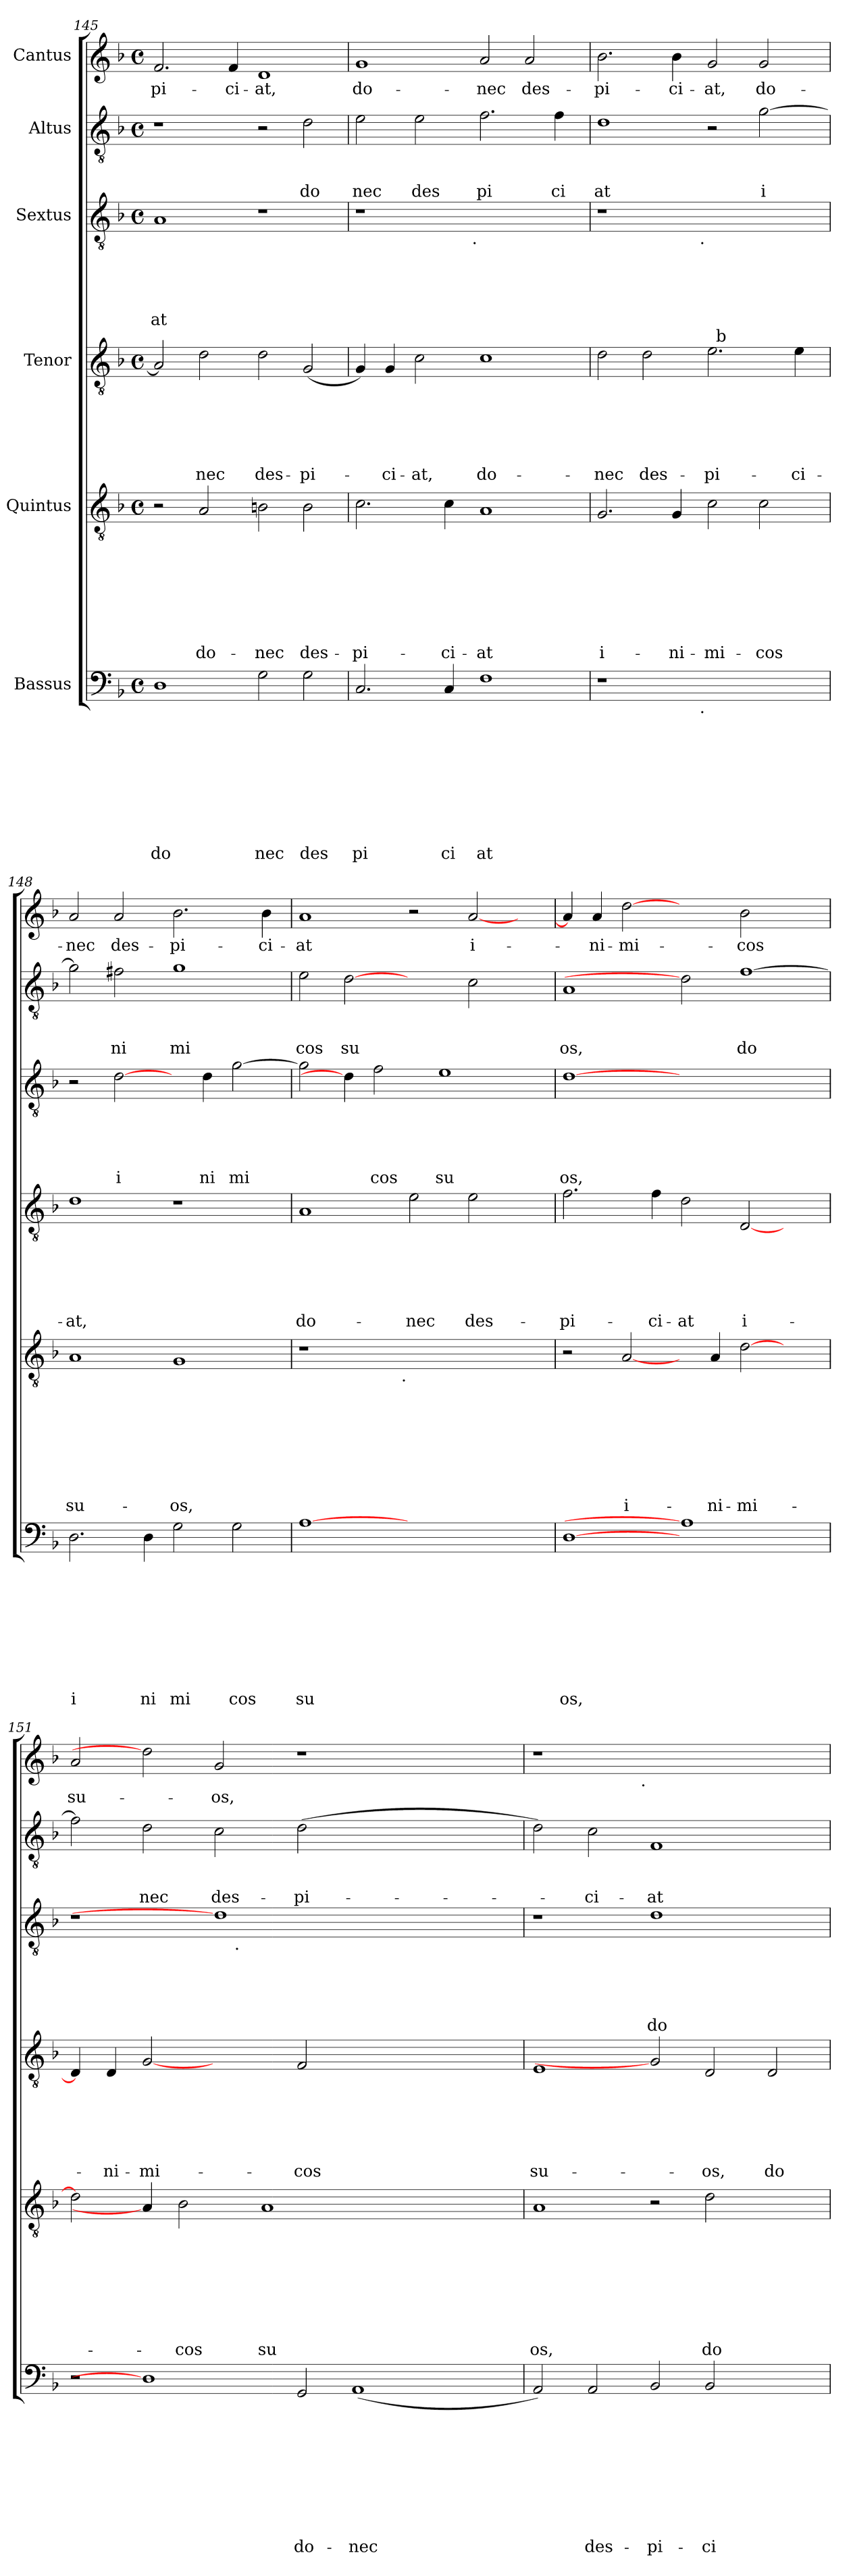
**kern	**text	**text	**text	**text	**text	**text	**text	**text	**text	**kern	**text	**text	**text	**text	**text	**text	**text	**text	**kern	**text	**text	**text	**text	**text	**text	**kern	**text	**text	**text	**text	**text	**kern	**text	**text	**text	**kern	**text
*part6	*part6	*part6	*part6	*part6	*part6	*part6	*part6	*part6	*part6	*part5	*part5	*part5	*part5	*part5	*part5	*part5	*part5	*part5	*part4	*part4	*part4	*part4	*part4	*part4	*part4	*part3	*part3	*part3	*part3	*part3	*part3	*part2	*part2	*part2	*part2	*part1	*part1
*staff6	*staff6	*staff6	*staff6	*staff6	*staff6	*staff6	*staff6	*staff6	*staff6	*staff5	*staff5	*staff5	*staff5	*staff5	*staff5	*staff5	*staff5	*staff5	*staff4	*staff4	*staff4	*staff4	*staff4	*staff4	*staff4	*staff3	*staff3	*staff3	*staff3	*staff3	*staff3	*staff2	*staff2	*staff2	*staff2	*staff1	*staff1
*I"Bassus	*	*	*	*	*	*	*	*	*	*I"Quintus	*	*	*	*	*	*	*	*	*I"Tenor	*	*	*	*	*	*	*I"Sextus	*	*	*	*	*	*I"Altus	*	*	*	*I"Cantus	*
!!LO:LB:g=z
*clefF4	*	*	*	*	*	*	*	*	*	*clefGv2	*	*	*	*	*	*	*	*	*clefGv2	*	*	*	*	*	*	*clefGv2	*	*	*	*	*	*clefGv2	*	*	*	*clefG2	*
*k[b-]	*	*	*	*	*	*	*	*	*	*k[b-]	*	*	*	*	*	*	*	*	*k[b-]	*	*	*	*	*	*	*k[b-]	*	*	*	*	*	*k[b-]	*	*	*	*k[b-]	*
*F:	*	*	*	*	*	*	*	*	*	*F:	*	*	*	*	*	*	*	*	*F:	*	*	*	*	*	*	*F:	*	*	*	*	*	*F:	*	*	*	*F:	*
*M4/4	*	*	*	*	*	*	*	*	*	*M4/4	*	*	*	*	*	*	*	*	*M4/4	*	*	*	*	*	*	*M4/4	*	*	*	*	*	*M4/4	*	*	*	*M4/4	*
*met(c)	*	*	*	*	*	*	*	*	*	*met(c)	*	*	*	*	*	*	*	*	*met(c)	*	*	*	*	*	*	*met(c)	*	*	*	*	*	*met(c)	*	*	*	*met(c)	*
=145	=145	=145	=145	=145	=145	=145	=145	=145	=145	=145	=145	=145	=145	=145	=145	=145	=145	=145	=145	=145	=145	=145	=145	=145	=145	=145	=145	=145	=145	=145	=145	=145	=145	=145	=145	=145	=145
!	!	!	!	!	!	!	!	!	!LO:LY:b	!	!	!	!	!	!	!	!	!	!	!	!	!	!	!	!	!	!	!	!	!	!LO:LY:b	!	!	!	!	!	!LO:LY:b
1D	.	.	.	.	.	.	.	.	do	2r	.	.	.	.	.	.	.	.	2A/]	.	.	.	.	.	.	1A	.	.	.	.	at	1r	.	.	.	2.f/	pi-
!	!	!	!	!	!	!	!	!	!	!	!	!	!	!	!	!	!	!LO:LY:b	!	!	!	!	!	!	!LO:LY:b	!	!	!	!	!	!	!	!	!	!	!	!
.	.	.	.	.	.	.	.	.	.	2A/	.	.	.	.	.	.	.	do-	2d\	.	.	.	.	.	nec	.	.	.	.	.	.	.	.	.	.	.	.
!	!	!	!	!	!	!	!	!	!	!	!	!	!	!	!	!	!	!	!	!	!	!	!	!	!	!	!	!	!	!	!	!	!	!	!	!	!LO:LY:b
.	.	.	.	.	.	.	.	.	.	.	.	.	.	.	.	.	.	.	.	.	.	.	.	.	.	.	.	.	.	.	.	.	.	.	.	4f/	-ci-
!	!	!	!	!	!	!	!	!	!LO:LY:b	!	!	!	!	!	!	!	!	!LO:LY:b	!	!	!	!	!	!	!LO:LY:b	!	!	!	!	!	!	!	!	!	!	!	!LO:LY:b
2G\	.	.	.	.	.	.	.	.	nec	2Bn\	.	.	.	.	.	.	.	-nec	2d\	.	.	.	.	.	des-	1r	.	.	.	.	.	2r	.	.	.	1d	-at,
!	!	!	!	!	!	!	!	!	!LO:LY:b	!	!	!	!	!	!	!	!	!LO:LY:b	!	!	!	!	!	!	!LO:LY:b	!	!	!	!	!	!	!	!	!	!LO:LY:b	!	!
2G\	.	.	.	.	.	.	.	.	des	2B\	.	.	.	.	.	.	.	des-	(<2G/	.	.	.	.	.	-pi-	.	.	.	.	.	.	2d\	.	.	do	.	.
=146	=146	=146	=146	=146	=146	=146	=146	=146	=146	=146	=146	=146	=146	=146	=146	=146	=146	=146	=146	=146	=146	=146	=146	=146	=146	=146	=146	=146	=146	=146	=146	=146	=146	=146	=146	=146	=146
!	!	!	!	!	!	!	!	!	!LO:LY:b	!	!	!	!	!	!	!	!	!LO:LY:b	!	!	!	!	!	!	!	!	!	!	!	!	!	!	!	!	!LO:LY:b	!	!LO:LY:b
*	*	*	*	*	*	*	*	*	*	*	*	*	*	*	*	*	*	*	*	*	*	*	*	*	*	*^	*	*	*	*	*	*	*	*	*	*	*
2.C/	.	.	.	.	.	.	.	.	pi	2.c\	.	.	.	.	.	.	.	-pi-	4G/)	.	.	.	.	.	.	1r	2ryy	.	.	.	.	.	2e\	.	.	nec	1g	do-
!	!	!	!	!	!	!	!	!	!	!	!	!	!	!	!	!	!	!	!	!	!	!	!	!	!LO:LY:b	!	!	!	!	!	!	!	!	!	!	!	!	!
.	.	.	.	.	.	.	.	.	.	.	.	.	.	.	.	.	.	.	4G/	.	.	.	.	.	-ci-	.	.	.	.	.	.	.	.	.	.	.	.	.
!	!	!	!	!	!	!	!	!	!	!	!	!	!	!	!	!	!	!	!	!	!	!	!	!	!LO:LY:b	!	!	!	!	!	!	!	!	!	!	!LO:LY:b	!	!
.	.	.	.	.	.	.	.	.	.	.	.	.	.	.	.	.	.	.	2c\	.	.	.	.	.	-at,	.	4...ryy	.	.	.	.	.	2e\	.	.	des	.	.
!	!	!	!	!	!	!	!	!	!LO:LY:b	!	!	!	!	!	!	!	!	!LO:LY:b	!	!	!	!	!	!	!	!	!	!	!	!	!	!	!	!	!	!	!	!
4C/	.	.	.	.	.	.	.	.	ci	4c\	.	.	.	.	.	.	.	-ci-	.	.	.	.	.	.	.	.	.	.	.	.	.	.	.	.	.	.	.	.
!	!	!	!	!	!	!	!	!	!	!	!	!	!	!	!	!	!	!	!	!	!	!	!	!	!	!	!LO:TX:b:t=.	!	!	!	!	!	!	!	!	!	!	!
.	.	.	.	.	.	.	.	.	.	.	.	.	.	.	.	.	.	.	.	.	.	.	.	.	.	.	1ryy	.	.	.	.	.	.	.	.	.	.	.
!	!	!	!	!	!	!	!	!	!LO:LY:b	!	!	!	!	!	!	!	!	!LO:LY:b	!	!	!	!	!	!	!LO:LY:b	!	!	!	!	!	!	!	!	!	!	!LO:LY:b	!	!LO:LY:b
1F	.	.	.	.	.	.	.	.	at	1A	.	.	.	.	.	.	.	-at	1c	.	.	.	.	.	do-	1ryy	.	.	.	.	.	.	2.f\	.	.	pi	2a/	-nec
!	!	!	!	!	!	!	!	!	!	!	!	!	!	!	!	!	!	!	!	!	!	!	!	!	!	!	!	!	!	!	!	!	!	!	!	!	!	!LO:LY:b
.	.	.	.	.	.	.	.	.	.	.	.	.	.	.	.	.	.	.	.	.	.	.	.	.	.	.	.	.	.	.	.	.	.	.	.	.	2a/	des-
!	!	!	!	!	!	!	!	!	!	!	!	!	!	!	!	!	!	!	!	!	!	!	!	!	!	!	!	!	!	!	!	!	!	!	!	!LO:LY:b	!	!
.	.	.	.	.	.	.	.	.	.	.	.	.	.	.	.	.	.	.	.	.	.	.	.	.	.	.	.	.	.	.	.	.	4f\	.	.	ci	.	.
.	.	.	.	.	.	.	.	.	.	.	.	.	.	.	.	.	.	.	.	.	.	.	.	.	.	.	32ryy	.	.	.	.	.	.	.	.	.	.	.
=147	=147	=147	=147	=147	=147	=147	=147	=147	=147	=147	=147	=147	=147	=147	=147	=147	=147	=147	=147	=147	=147	=147	=147	=147	=147	=147	=147	=147	=147	=147	=147	=147	=147	=147	=147	=147	=147	=147
!	!	!	!	!	!	!	!	!	!	!	!	!	!	!	!	!	!	!LO:LY:b	!	!	!	!	!	!	!LO:LY:b	!	!	!	!	!	!	!	!	!	!	!LO:LY:b	!	!LO:LY:b
*^	*	*	*	*	*	*	*	*	*	*	*	*	*	*	*	*	*	*	*^	*	*	*	*	*	*	*	*	*	*	*	*	*	*	*	*	*	*	*
1r	2ryy	.	.	.	.	.	.	.	.	.	2.G/	.	.	.	.	.	.	.	i-	2d\	1ryy	.	.	.	.	.	-nec	1r	2ryy	.	.	.	.	.	1d	.	.	at	2.b-\	-pi-
!	!	!	!	!	!	!	!	!	!	!	!	!	!	!	!	!	!	!	!	!	!	!	!	!	!	!	!LO:LY:b	!	!	!	!	!	!	!	!	!	!	!	!	!
.	4...ryy	.	.	.	.	.	.	.	.	.	.	.	.	.	.	.	.	.	.	2d\	.	.	.	.	.	.	des-	.	4...ryy	.	.	.	.	.	.	.	.	.	.	.
!	!	!	!	!	!	!	!	!	!	!	!	!	!	!	!	!	!	!	!LO:LY:b	!	!	!	!	!	!	!	!	!	!	!	!	!	!	!	!	!	!	!	!	!LO:LY:b
.	.	.	.	.	.	.	.	.	.	.	4G/	.	.	.	.	.	.	.	-ni-	.	.	.	.	.	.	.	.	.	.	.	.	.	.	.	.	.	.	.	4b-\	-ci-
!	!	!	!	!	!	!	!	!	!	!	!	!	!	!	!	!	!	!	!	!	!	!	!	!	!	!	!	!	!LO:TX:b:t=.	!	!	!	!	!	!	!	!	!	!	!
!	!LO:TX:b:t=.	!	!	!	!	!	!	!	!	!	!	!	!	!	!	!	!	!	!	!	!	!	!	!	!	!	!	!	!	!	!	!	!	!	!	!	!	!	!	!
.	1ryy	.	.	.	.	.	.	.	.	.	.	.	.	.	.	.	.	.	.	.	.	.	.	.	.	.	.	.	1ryy	.	.	.	.	.	.	.	.	.	.	.
!	!	!	!	!	!	!	!	!	!	!	!	!	!	!	!	!	!	!	!LO:LY:b	!	!	!	!	!	!	!	!LO:LY:b	!	!	!	!	!	!	!	!	!	!	!	!	!LO:LY:b
1ryy	.	.	.	.	.	.	.	.	.	.	2c\	.	.	.	.	.	.	.	-mi-	2.e\	32ryy	.	.	.	.	.	-pi-	1ryy	.	.	.	.	.	.	2r	.	.	.	2g/	-at,
!	!	!	!	!	!	!	!	!	!	!	!	!	!	!	!	!	!	!	!	!	!LO:TX:a:t=b	!	!	!	!	!	!	!	!	!	!	!	!	!	!	!	!	!	!	!
.	.	.	.	.	.	.	.	.	.	.	.	.	.	.	.	.	.	.	.	.	2ryy	.	.	.	.	.	.	.	.	.	.	.	.	.	.	.	.	.	.	.
!	!	!	!	!	!	!	!	!	!	!	!	!	!	!	!	!	!	!	!LO:LY:b	!	!	!	!	!	!	!	!	!	!	!	!	!	!	!	!	!	!	!LO:LY:b:rj	!	!LO:LY:b
.	.	.	.	.	.	.	.	.	.	.	2c\	.	.	.	.	.	.	.	-cos	.	.	.	.	.	.	.	.	.	.	.	.	.	.	.	[>2g\	.	.	i	2g/	do-
.	.	.	.	.	.	.	.	.	.	.	.	.	.	.	.	.	.	.	.	.	4...ryy	.	.	.	.	.	.	.	.	.	.	.	.	.	.	.	.	.	.	.
!	!	!	!	!	!	!	!	!	!	!	!	!	!	!	!	!	!	!	!	!	!	!	!	!	!	!	!LO:LY:b	!	!	!	!	!	!	!	!	!	!	!	!	!
.	.	.	.	.	.	.	.	.	.	.	.	.	.	.	.	.	.	.	.	4e\	.	.	.	.	.	.	-ci-	.	.	.	.	.	.	.	.	.	.	.	.	.
.	32ryy	.	.	.	.	.	.	.	.	.	.	.	.	.	.	.	.	.	.	.	.	.	.	.	.	.	.	.	32ryy	.	.	.	.	.	.	.	.	.	.	.
=148	=148	=148	=148	=148	=148	=148	=148	=148	=148	=148	=148	=148	=148	=148	=148	=148	=148	=148	=148	=148	=148	=148	=148	=148	=148	=148	=148	=148	=148	=148	=148	=148	=148	=148	=148	=148	=148	=148	=148	=148
!	!	!	!	!	!	!	!	!	!	!LO:LY:b	!	!	!	!	!	!	!	!	!LO:LY:b	!	!	!	!	!	!	!	!LO:LY:b	!	!	!	!	!	!	!	!	!	!	!	!	!LO:LY:b
*	*	*	*	*	*	*	*	*	*	*	*	*	*	*	*	*	*	*	*	*v	*v	*	*	*	*	*	*	*	*	*	*	*	*	*	*	*	*	*	*	*
*v	*v	*	*	*	*	*	*	*	*	*	*	*	*	*	*	*	*	*	*	*	*	*	*	*	*	*	*v	*v	*	*	*	*	*	*	*	*	*	*	*
2.D\	.	.	.	.	.	.	.	.	i	1A	.	.	.	.	.	.	.	su-	1d	.	.	.	.	.	-at,	2r	.	.	.	.	.	2g\]	.	.	.	2a/	-nec
!	!	!	!	!	!	!	!	!	!	!	!	!	!	!	!	!	!	!	!	!	!	!	!	!	!	!	!	!	!	!	!LO:LY:b	!	!	!	!LO:LY:b	!	!LO:LY:b
.	.	.	.	.	.	.	.	.	.	.	.	.	.	.	.	.	.	.	.	.	.	.	.	.	.	[2d\	.	.	.	.	i	2f#X\	.	.	ni	2a/	des-
!	!	!	!	!	!	!	!	!	!LO:LY:b	!	!	!	!	!	!	!	!	!	!	!	!	!	!	!	!	!	!	!	!	!	!	!	!	!	!	!	!
4D\	.	.	.	.	.	.	.	.	ni	.	.	.	.	.	.	.	.	.	.	.	.	.	.	.	.	.	.	.	.	.	.	.	.	.	.	.	.
!	!	!	!	!	!	!	!	!	!LO:LY:b	!	!	!	!	!	!	!	!	!LO:LY:b	!	!	!	!	!	!	!	!	!	!	!	!	!	!	!	!	!LO:LY:b	!	!LO:LY:b
2G\	.	.	.	.	.	.	.	.	mi	1G	.	.	.	.	.	.	.	-os,	1r	.	.	.	.	.	.	4ryy	.	.	.	.	.	1g	.	.	mi	2.b-\	-pi-
!	!	!	!	!	!	!	!	!	!	!	!	!	!	!	!	!	!	!	!	!	!	!	!	!	!	!	!	!	!	!	!LO:LY:b	!	!	!	!	!	!
.	.	.	.	.	.	.	.	.	.	.	.	.	.	.	.	.	.	.	.	.	.	.	.	.	.	4d\	.	.	.	.	ni	.	.	.	.	.	.
!	!	!	!	!	!	!	!	!	!LO:LY:b	!	!	!	!	!	!	!	!	!	!	!	!	!	!	!	!	!	!	!	!	!	!LO:LY:b	!	!	!	!	!	!
2G\	.	.	.	.	.	.	.	.	cos	.	.	.	.	.	.	.	.	.	.	.	.	.	.	.	.	[>2g\	.	.	.	.	mi	.	.	.	.	.	.
!	!	!	!	!	!	!	!	!	!	!	!	!	!	!	!	!	!	!	!	!	!	!	!	!	!	!	!	!	!	!	!	!	!	!	!	!	!LO:LY:b
.	.	.	.	.	.	.	.	.	.	.	.	.	.	.	.	.	.	.	.	.	.	.	.	.	.	.	.	.	.	.	.	.	.	.	.	4b-\	-ci-
=149	=149	=149	=149	=149	=149	=149	=149	=149	=149	=149	=149	=149	=149	=149	=149	=149	=149	=149	=149	=149	=149	=149	=149	=149	=149	=149	=149	=149	=149	=149	=149	=149	=149	=149	=149	=149	=149
!	!	!	!	!	!	!	!	!	!LO:LY:b	!	!	!	!	!	!	!	!	!	!	!	!	!	!	!	!LO:LY:b	!	!	!	!	!	!	!	!	!	!LO:LY:b	!	!LO:LY:b
*	*	*	*	*	*	*	*	*	*	*^	*	*	*	*	*	*	*	*	*	*	*	*	*	*	*	*	*	*	*	*	*	*	*	*	*	*	*
[1A	.	.	.	.	.	.	.	.	su	1r	2ryy	.	.	.	.	.	.	.	.	1A	.	.	.	.	.	do-	2g\]	.	.	.	.	.	2e\	.	.	cos	1a	-at
!	!	!	!	!	!	!	!	!	!	!	!	!	!	!	!	!	!	!	!	!	!	!	!	!	!	!	!	!	!	!	!	!	!	!	!	!LO:LY:b	!	!
.	.	.	.	.	.	.	.	.	.	.	4...ryy	.	.	.	.	.	.	.	.	.	.	.	.	.	.	.	4d\]	.	.	.	.	.	[2d	.	.	su	.	.
!	!	!	!	!	!	!	!	!	!	!	!	!	!	!	!	!	!	!	!	!	!	!	!	!	!	!	!	!	!	!	!	!LO:LY:b	!	!	!	!	!	!
.	.	.	.	.	.	.	.	.	.	.	.	.	.	.	.	.	.	.	.	.	.	.	.	.	.	.	2f\	.	.	.	.	cos	.	.	.	.	.	.
!	!	!	!	!	!	!	!	!	!	!	!LO:TX:b:t=.	!	!	!	!	!	!	!	!	!	!	!	!	!	!	!	!	!	!	!	!	!	!	!	!	!	!	!
.	.	.	.	.	.	.	.	.	.	.	1ryy	.	.	.	.	.	.	.	.	.	.	.	.	.	.	.	.	.	.	.	.	.	.	.	.	.	.	.
!	!	!	!	!	!	!	!	!	!	!	!	!	!	!	!	!	!	!	!	!	!	!	!	!	!	!LO:LY:b	!	!	!	!	!	!	!	!	!	!	!	!
1ryy	.	.	.	.	.	.	.	.	.	1ryy	.	.	.	.	.	.	.	.	.	2e\	.	.	.	.	.	-nec	.	.	.	.	.	.	2ryy	.	.	.	2r	.
!	!	!	!	!	!	!	!	!	!	!	!	!	!	!	!	!	!	!	!	!	!	!	!	!	!	!	!	!	!	!	!	!LO:LY:b	!	!	!	!	!	!
.	.	.	.	.	.	.	.	.	.	.	.	.	.	.	.	.	.	.	.	.	.	.	.	.	.	.	1e	.	.	.	.	su	.	.	.	.	.	.
!	!	!	!	!	!	!	!	!	!	!	!	!	!	!	!	!	!	!	!	!	!	!	!	!	!	!LO:LY:b	!	!	!	!	!	!	!	!	!	!	!	!LO:LY:b:rj
.	.	.	.	.	.	.	.	.	.	.	.	.	.	.	.	.	.	.	.	2e\	.	.	.	.	.	des-	.	.	.	.	.	.	2c\	.	.	.	[<2a/	i-
.	.	.	.	.	.	.	.	.	.	.	4ryy	.	.	.	.	.	.	.	.	.	.	.	.	.	.	.	.	.	.	.	.	.	.	.	.	.	.	.
4ryy	.	.	.	.	.	.	.	.	.	4ryy	.	.	.	.	.	.	.	.	.	4ryy	.	.	.	.	.	.	.	.	.	.	.	.	4ryy	.	.	.	4ryy	.
.	.	.	.	.	.	.	.	.	.	.	32ryy	.	.	.	.	.	.	.	.	.	.	.	.	.	.	.	.	.	.	.	.	.	.	.	.	.	.	.
=150	=150	=150	=150	=150	=150	=150	=150	=150	=150	=150	=150	=150	=150	=150	=150	=150	=150	=150	=150	=150	=150	=150	=150	=150	=150	=150	=150	=150	=150	=150	=150	=150	=150	=150	=150	=150	=150	=150
!	!	!	!	!	!	!	!	!	!LO:LY:b	!	!	!	!	!	!	!	!	!	!	!	!	!	!	!	!	!LO:LY:b	!	!	!	!	!	!LO:LY:b	!	!	!	!LO:LY:b	!	!
*	*	*	*	*	*	*	*	*	*	*v	*v	*	*	*	*	*	*	*	*	*	*	*	*	*	*	*	*	*	*	*	*	*	*	*	*	*	*	*
[1D	.	.	.	.	.	.	.	.	os,	2r	.	.	.	.	.	.	.	.	2.f\	.	.	.	.	.	-pi-	[1d	.	.	.	.	os,	1A	.	.	os,	4a/]	.
!	!	!	!	!	!	!	!	!	!	!	!	!	!	!	!	!	!	!	!	!	!	!	!	!	!	!	!	!	!	!	!	!	!	!	!	!	!LO:LY:b
.	.	.	.	.	.	.	.	.	.	.	.	.	.	.	.	.	.	.	.	.	.	.	.	.	.	.	.	.	.	.	.	.	.	.	.	4a/	-ni-
!	!	!	!	!	!	!	!	!	!	!	!	!	!	!	!	!	!	!LO:LY:b	!	!	!	!	!	!	!	!	!	!	!	!	!	!	!	!	!	!	!LO:LY:b
.	.	.	.	.	.	.	.	.	.	[2A/	.	.	.	.	.	.	.	i-	.	.	.	.	.	.	.	.	.	.	.	.	.	.	.	.	.	[2dd	-mi-
!	!	!	!	!	!	!	!	!	!	!	!	!	!	!	!	!	!	!	!	!	!	!	!	!	!LO:LY:b	!	!	!	!	!	!	!	!	!	!	!	!
.	.	.	.	.	.	.	.	.	.	.	.	.	.	.	.	.	.	.	4f\	.	.	.	.	.	-ci-	.	.	.	.	.	.	.	.	.	.	.	.
!	!	!	!	!	!	!	!	!	!	!	!	!	!	!	!	!	!	!	!	!	!	!	!	!	!LO:LY:b	!	!	!	!	!	!	!	!	!	!	!	!
1A]	.	.	.	.	.	.	.	.	.	4ryy	.	.	.	.	.	.	.	.	2d\	.	.	.	.	.	-at	1.ryy	.	.	.	.	.	2d]	.	.	.	2ryy	.
!	!	!	!	!	!	!	!	!	!	!	!	!	!	!	!	!	!	!LO:LY:b	!	!	!	!	!	!	!	!	!	!	!	!	!	!	!	!	!	!	!
.	.	.	.	.	.	.	.	.	.	4A/	.	.	.	.	.	.	.	-ni-	.	.	.	.	.	.	.	.	.	.	.	.	.	.	.	.	.	.	.
!	!	!	!	!	!	!	!	!	!	!	!	!	!	!	!	!	!	!LO:LY:b	!	!	!	!	!	!	!LO:LY:b:rj	!	!	!	!	!	!	!	!	!	!LO:LY:b	!	!LO:LY:b
.	.	.	.	.	.	.	.	.	.	[<2d\	.	.	.	.	.	.	.	-mi-	[<2D/	.	.	.	.	.	i-	.	.	.	.	.	.	[<1f	.	.	do	2b-\	-cos
2ryy	.	.	.	.	.	.	.	.	.	2ryy	.	.	.	.	.	.	.	.	2ryy	.	.	.	.	.	.	.	.	.	.	.	.	.	.	.	.	2ryy	.
!!LO:LB:g=z
=151	=151	=151	=151	=151	=151	=151	=151	=151	=151	=151	=151	=151	=151	=151	=151	=151	=151	=151	=151	=151	=151	=151	=151	=151	=151	=151	=151	=151	=151	=151	=151	=151	=151	=151	=151	=151	=151
!	!	!	!	!	!	!	!	!	!	!	!	!	!	!	!	!	!	!	!	!	!	!	!	!	!	!	!	!	!	!	!	!	!	!	!	!	!LO:LY:b
*	*	*	*	*	*	*	*	*	*	*	*	*	*	*	*	*	*	*	*	*	*	*	*	*	*	*^	*	*	*	*	*	*	*	*	*	*	*
2r	.	.	.	.	.	.	.	.	.	2d\]	.	.	.	.	.	.	.	.	4D/]	.	.	.	.	.	.	1r	1ryy	.	.	.	.	.	2f\]	.	.	.	2a/	su-
!	!	!	!	!	!	!	!	!	!	!	!	!	!	!	!	!	!	!	!	!	!	!	!	!	!LO:LY:b	!	!	!	!	!	!	!	!	!	!	!	!	!
.	.	.	.	.	.	.	.	.	.	.	.	.	.	.	.	.	.	.	4D/	.	.	.	.	.	-ni-	.	.	.	.	.	.	.	.	.	.	.	.	.
!	!	!	!	!	!	!	!	!	!	!	!	!	!	!	!	!	!	!	!	!	!	!	!	!	!LO:LY:b	!	!	!	!	!	!	!	!	!	!	!LO:LY:b	!	!
1D]	.	.	.	.	.	.	.	.	.	4A/]	.	.	.	.	.	.	.	.	[2G	.	.	.	.	.	-mi-	.	.	.	.	.	.	.	2d\	.	.	nec	2dd]	.
!	!	!	!	!	!	!	!	!	!	!	!	!	!	!	!	!	!	!LO:LY:b	!	!	!	!	!	!	!	!	!	!	!	!	!	!	!	!	!	!	!	!
.	.	.	.	.	.	.	.	.	.	2B-\	.	.	.	.	.	.	.	-cos	.	.	.	.	.	.	.	.	.	.	.	.	.	.	.	.	.	.	.	.
!	!	!	!	!	!	!	!	!	!	!	!	!	!	!	!	!	!	!	!	!	!	!	!	!	!	!	!	!	!	!	!	!	!	!	!	!LO:LY:b	!	!LO:LY:b
.	.	.	.	.	.	.	.	.	.	.	.	.	.	.	.	.	.	.	2ryy	.	.	.	.	.	.	1d]	16.ryy	.	.	.	.	.	2c\	.	.	des-	2g/	-os,
!	!	!	!	!	!	!	!	!	!	!	!	!	!	!	!	!	!	!	!	!	!	!	!	!	!	!	!LO:TX:b:t=.	!	!	!	!	!	!	!	!	!	!	!
.	.	.	.	.	.	.	.	.	.	.	.	.	.	.	.	.	.	.	.	.	.	.	.	.	.	.	1ryy	.	.	.	.	.	.	.	.	.	.	.
!	!	!	!	!	!	!	!	!	!	!	!	!	!	!	!	!	!	!LO:LY:b	!	!	!	!	!	!	!	!	!	!	!	!	!	!	!	!	!	!	!	!
.	.	.	.	.	.	.	.	.	.	1A	.	.	.	.	.	.	.	su	.	.	.	.	.	.	.	.	.	.	.	.	.	.	.	.	.	.	.	.
!	!	!	!	!	!	!	!	!	!LO:LY:b	!	!	!	!	!	!	!	!	!	!	!	!	!	!	!	!LO:LY:b	!	!	!	!	!	!	!	!	!	!	!LO:LY:b	!	!
2GG/	.	.	.	.	.	.	.	.	do-	.	.	.	.	.	.	.	.	.	2F/	.	.	.	.	.	-cos	.	.	.	.	.	.	.	(>2d\	.	.	-pi-	1r	.
!	!	!	!	!	!	!	!	!	!LO:LY:b	!	!	!	!	!	!	!	!	!	!	!	!	!	!	!	!	!	!	!	!	!	!	!	!	!	!	!	!	!
(<1AA	.	.	.	.	.	.	.	.	-nec	.	.	.	.	.	.	.	.	.	1ryy	.	.	.	.	.	.	1ryy	.	.	.	.	.	.	1ryy	.	.	.	.	.
.	.	.	.	.	.	.	.	.	.	.	.	.	.	.	.	.	.	.	.	.	.	.	.	.	.	.	2ryy	.	.	.	.	.	.	.	.	.	.	.
.	.	.	.	.	.	.	.	.	.	2.ryy	.	.	.	.	.	.	.	.	.	.	.	.	.	.	.	.	.	.	.	.	.	.	.	.	.	.	.	.
.	.	.	.	.	.	.	.	.	.	.	.	.	.	.	.	.	.	.	.	.	.	.	.	.	.	.	.	.	.	.	.	.	.	.	.	.	2ryy	.
.	.	.	.	.	.	.	.	.	.	.	.	.	.	.	.	.	.	.	.	.	.	.	.	.	.	.	4ryy	.	.	.	.	.	.	.	.	.	.	.
.	.	.	.	.	.	.	.	.	.	.	.	.	.	.	.	.	.	.	.	.	.	.	.	.	.	.	8ryy	.	.	.	.	.	.	.	.	.	.	.
.	.	.	.	.	.	.	.	.	.	.	.	.	.	.	.	.	.	.	.	.	.	.	.	.	.	.	32ryy	.	.	.	.	.	.	.	.	.	.	.
=152	=152	=152	=152	=152	=152	=152	=152	=152	=152	=152	=152	=152	=152	=152	=152	=152	=152	=152	=152	=152	=152	=152	=152	=152	=152	=152	=152	=152	=152	=152	=152	=152	=152	=152	=152	=152	=152	=152
!	!	!	!	!	!	!	!	!	!	!	!	!	!	!	!	!	!	!LO:LY:b	!	!	!	!	!	!	!LO:LY:b	!	!	!	!	!	!	!	!	!	!	!	!	!
*	*	*	*	*	*	*	*	*	*	*	*	*	*	*	*	*	*	*	*	*	*	*	*	*	*	*v	*v	*	*	*	*	*	*	*	*	*	*^	*
2AA/)	.	.	.	.	.	.	.	.	.	1A	.	.	.	.	.	.	.	os,	1E	.	.	.	.	.	su-	1r	.	.	.	.	.	2d\)	.	.	.	1r	2ryy	.
!	!	!	!	!	!	!	!	!	!LO:LY:b	!	!	!	!	!	!	!	!	!	!	!	!	!	!	!	!	!	!	!	!	!	!	!	!	!	!LO:LY:b	!	!	!
2AA/	.	.	.	.	.	.	.	.	des-	.	.	.	.	.	.	.	.	.	.	.	.	.	.	.	.	.	.	.	.	.	.	2c\	.	.	-ci-	.	4...ryy	.
!	!	!	!	!	!	!	!	!	!	!	!	!	!	!	!	!	!	!	!	!	!	!	!	!	!	!	!	!	!	!	!	!	!	!	!	!	!LO:TX:b:t=.	!
.	.	.	.	.	.	.	.	.	.	.	.	.	.	.	.	.	.	.	.	.	.	.	.	.	.	.	.	.	.	.	.	.	.	.	.	.	1ryy	.
!	!	!	!	!	!	!	!	!	!LO:LY:b	!	!	!	!	!	!	!	!	!	!	!	!	!	!	!	!	!	!	!	!	!	!LO:LY:b	!	!	!	!LO:LY:b	!	!	!
2BB-/	.	.	.	.	.	.	.	.	-pi-	2r	.	.	.	.	.	.	.	.	2G]	.	.	.	.	.	.	1d	.	.	.	.	do	1F	.	.	-at	1.ryy	.	.
!	!	!	!	!	!	!	!	!	!LO:LY:b	!	!	!	!	!	!	!	!	!LO:LY:b	!	!	!	!	!	!	!LO:LY:b	!	!	!	!	!	!	!	!	!	!	!	!	!
2BB-/	.	.	.	.	.	.	.	.	-ci-	2d\	.	.	.	.	.	.	.	do	2D/	.	.	.	.	.	-os,	.	.	.	.	.	.	.	.	.	.	.	.	.
.	.	.	.	.	.	.	.	.	.	.	.	.	.	.	.	.	.	.	.	.	.	.	.	.	.	.	.	.	.	.	.	.	.	.	.	.	2ryy	.
!	!	!	!	!	!	!	!	!	!	!	!	!	!	!	!	!	!	!	!	!	!	!	!	!	!LO:LY:b	!	!	!	!	!	!	!	!	!	!	!	!	!
2ryy	.	.	.	.	.	.	.	.	.	2ryy	.	.	.	.	.	.	.	.	2D/	.	.	.	.	.	do-	2ryy	.	.	.	.	.	2ryy	.	.	.	.	.	.
.	.	.	.	.	.	.	.	.	.	.	.	.	.	.	.	.	.	.	.	.	.	.	.	.	.	.	.	.	.	.	.	.	.	.	.	.	32ryy	.
*	*	*	*	*	*	*	*	*	*	*	*	*	*	*	*	*	*	*	*	*	*	*	*	*	*	*	*	*	*	*	*	*	*	*	*	*v	*v	*
=	=	=	=	=	=	=	=	=	=	=	=	=	=	=	=	=	=	=	=	=	=	=	=	=	=	=	=	=	=	=	=	=	=	=	=	=	=
*-	*-	*-	*-	*-	*-	*-	*-	*-	*-	*-	*-	*-	*-	*-	*-	*-	*-	*-	*-	*-	*-	*-	*-	*-	*-	*-	*-	*-	*-	*-	*-	*-	*-	*-	*-	*-	*-
